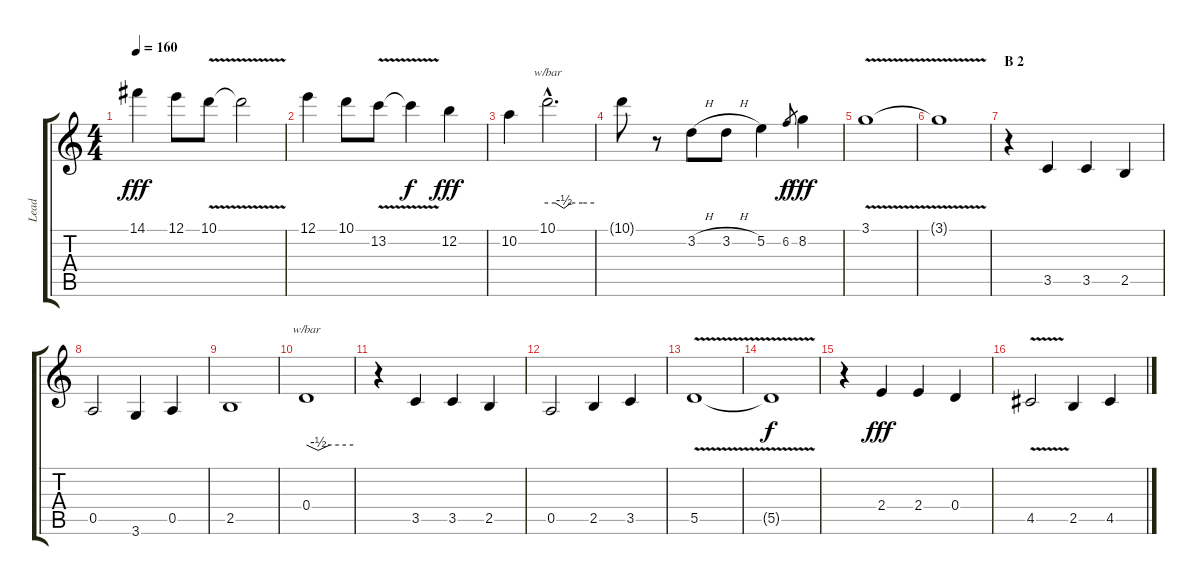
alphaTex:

\track ("Lead" "Lead") {instrument acousticguitarnylon}
\staff {score tabs}
\tuning (E4 B3 G3 D3 A2 E2) {hide}
\ts (4 4)
\tempo 160
\clef g2
\ks c
14.1.4{dy fff} 12.1.8 10.1{v}.8 10.1{t}.2 |
12.1.4 10.1.8 13.2{v}.8 13.2{t}.4{dy f} 12.2.4{dy fff} |
10.2.4 10.1{hac}.2{d tbe (custom default 0 0 10 0 21 -2 30 0 45 0 60 0)} |
10.1{t}.8 r.8 3.2{h}.8 3.2{h}.8 5.2.4 6.2.8{gr dy f} 8.2.4{dy fff} |
3.1{v}.1 |
3.1{t}.1 |
\section ("" "B 2")
r.4 3.5.4{volume 16 instrument electricguitarclean} 3.5.4 2.5.4 |
0.5.2 3.6.4 0.5.4 |
2.5.1 |
0.4.1{tbe (custom default 0 0 15 -2 30 0 60 0)} |
r.4 3.5.4 3.5.4 2.5.4 |
0.5.2 2.5.4 3.5.4 |
5.5{v}.1 |
5.5{t}.1{dy f} |
r.4 2.4.4{dy fff} 2.4.4 0.4.4 |
4.5{v}.2 2.5.4 4.5.4
